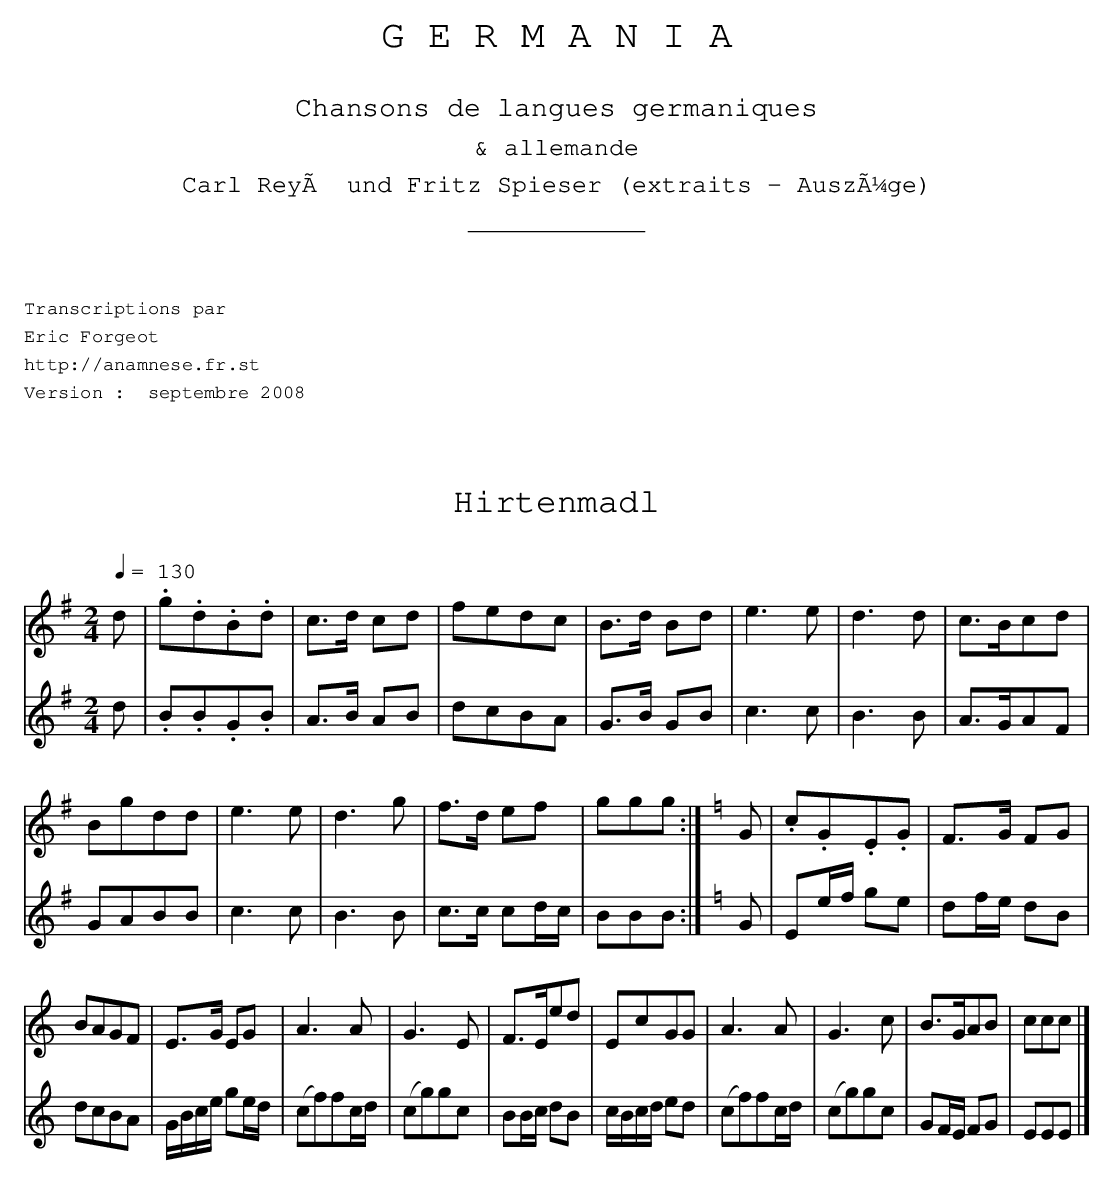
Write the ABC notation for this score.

X:1
T:Hirtenmadl
O:
M:2/4
L:1/8
Q:1/4=130
K:G
V:1
d | .g.d.B.d | c>d cd | fedc | B>d Bd | e3e | d3d | c>Bcd |
 Bgdd | e3e | d3g |f>d ef | ggg :|\
K:C
G | .c.G.E.G | F>G FG |
BAGF | E>G EG | A3A | G3E | F>Eed | EcGG | A3A | G3c | B>GAB | ccc |]
V:2
d | .B.B.G.B | A>B AB | dcBA | G>B GB | c3c | B3B | A>GAF | GABB | c3c |
 B3B | c>c cd/c/ | BBB:|\
K:C
G | Ee/f/ ge | df/e/ dB | dcBA | G/B/c/e/ ge/d/ | (cf)fc/d/ | (cg)gc |
BB/c/ dB | c/B/c/d/ ed | (cf)fc/d/ | (cg)gc | GF/E/ FG | EEE |]
